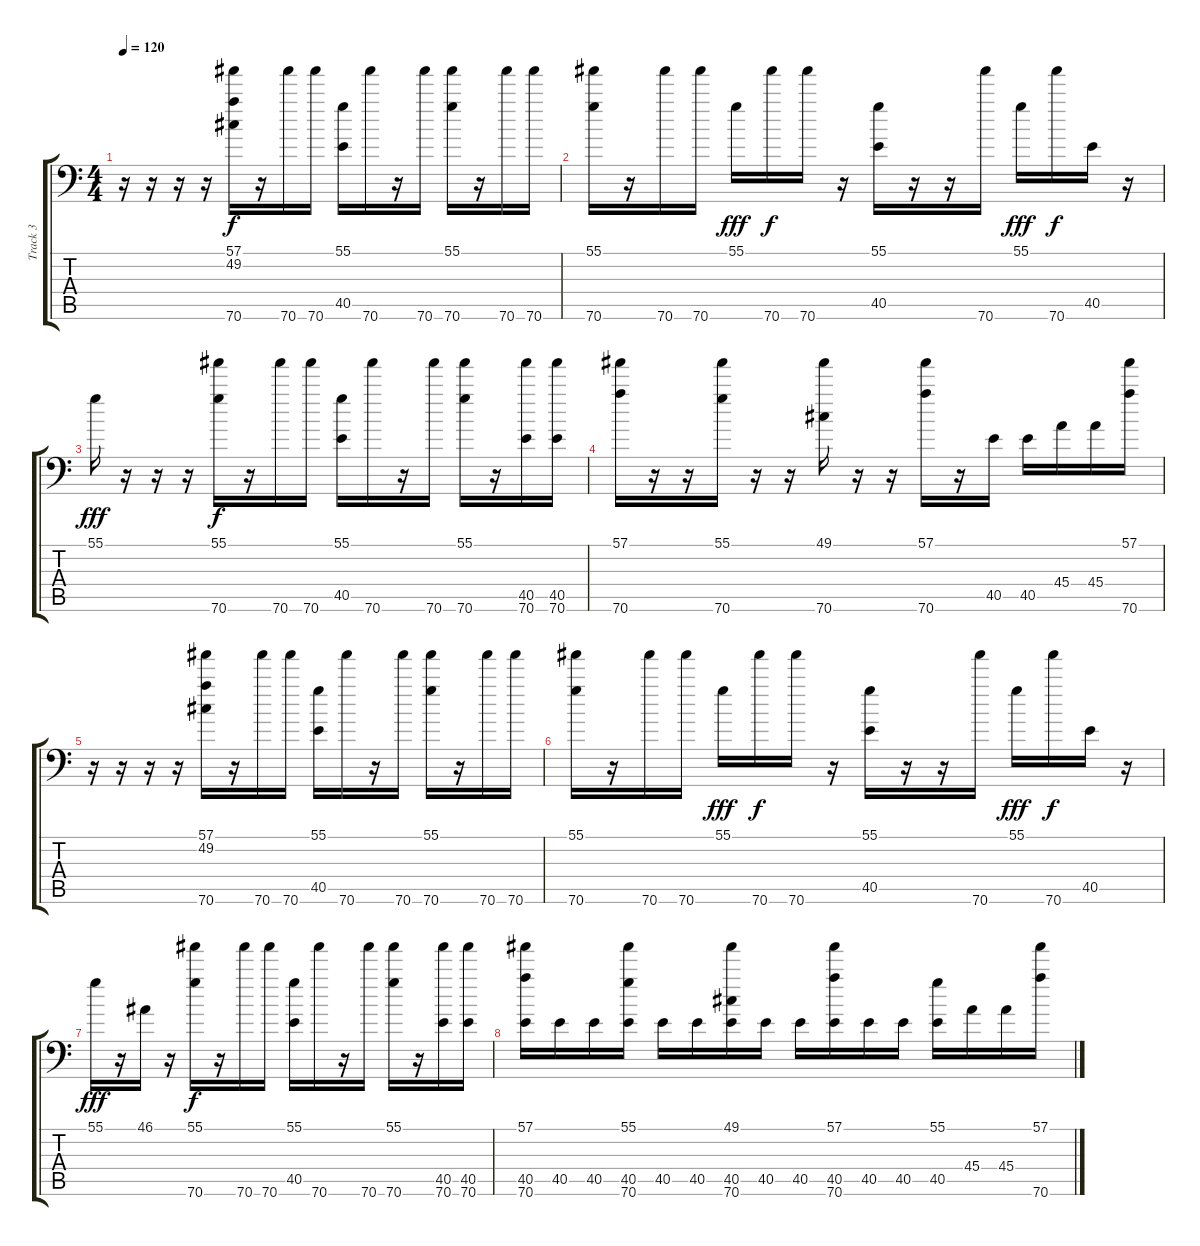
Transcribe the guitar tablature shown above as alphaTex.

\track ("Track 3" "Track 3") {instrument acousticgrandpiano}
\staff {score tabs}
\tuning (C-1 C-1 C-1 C-1 C-1 C-1) {hide}
\ts (4 4)
\tempo 120
\clef f4
\ks c
r.16{dy f} r.16 r.16 r.16 (57.1 49.2 70.6).16 r.16 70.6.16 70.6.16 (55.1 40.5).16 70.6.16 r.16 70.6.16 (55.1 70.6).16 r.16 70.6.16 70.6.16 |
(55.1 70.6).16 r.16 70.6.16 70.6.16 55.1.16{dy fff} 70.6.16{dy f} 70.6.16 r.16 (55.1 40.5).16 r.16 r.16 70.6.16 55.1.16{dy fff} 70.6.16{dy f} 40.5.16 r.16 |
55.1.16{dy fff} r.16 r.16 r.16 (55.1 70.6).16{dy f} r.16 70.6.16 70.6.16 (55.1 40.5).16 70.6.16 r.16 70.6.16 (55.1 70.6).16 r.16 (40.5 70.6).16 (40.5 70.6).16 |
(57.1 70.6).16 r.16 r.16 (55.1 70.6).16 r.16 r.16 (49.1 70.6).16 r.16 r.16 (57.1 70.6).16 r.16 40.5.16 40.5.16 45.4.16 45.4.16 (57.1 70.6).16 |
r.16 r.16 r.16 r.16 (57.1 49.2 70.6).16 r.16 70.6.16 70.6.16 (55.1 40.5).16 70.6.16 r.16 70.6.16 (55.1 70.6).16 r.16 70.6.16 70.6.16 |
(55.1 70.6).16 r.16 70.6.16 70.6.16 55.1.16{dy fff} 70.6.16{dy f} 70.6.16 r.16 (55.1 40.5).16 r.16 r.16 70.6.16 55.1.16{dy fff} 70.6.16{dy f} 40.5.16 r.16 |
55.1.16{dy fff} r.16 46.1.16 r.16 (55.1 70.6).16{dy f} r.16 70.6.16 70.6.16 (55.1 40.5).16 70.6.16 r.16 70.6.16 (55.1 70.6).16 r.16 (40.5 70.6).16 (40.5 70.6).16 |
(57.1 40.5 70.6).16 40.5.16 40.5.16 (55.1 40.5 70.6).16 40.5.16 40.5.16 (49.1 40.5 70.6).16 40.5.16 40.5.16 (57.1 40.5 70.6).16 40.5.16 40.5.16 (55.1 40.5).16 45.4.16 45.4.16 (57.1 70.6).16
